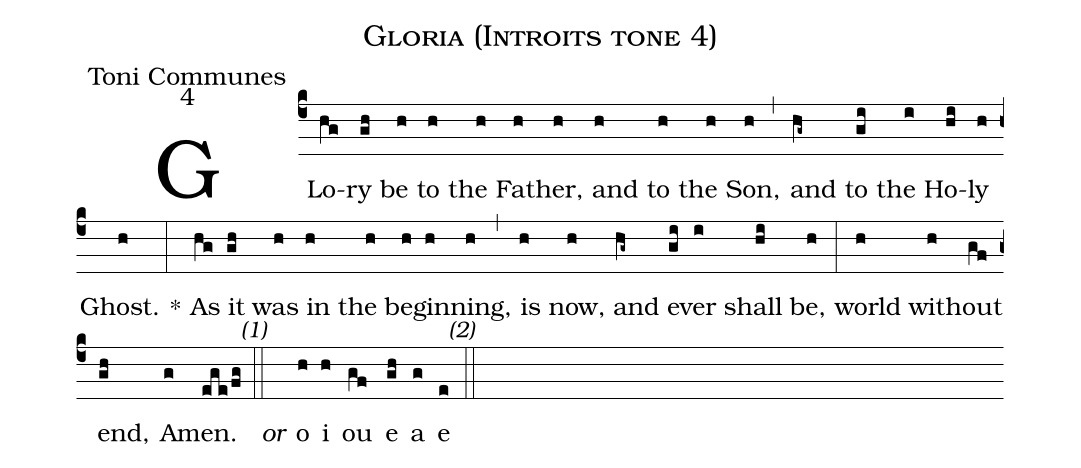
name:Gloria (Introits tone 4);
office-part:Toni Communes;
mode:4;
%%
(c4) GLo(hg)ry(gh) be(h) to(h) the(h) Fa(h)ther,(h) and(h) to(h) the(h) Son,(h) (,) and(hg~) to(gi) the(i) Ho(hi)ly(h) Ghost.(h) *(:) As(hg) it(gh) was(h) in(h) the(h) be(h)gin(h)ning,(h) (,) is(h) now,(h) and(hg~) e(gi)ver(i) shall(hi) be,(h) (:) world(h) with(h)out(gf) end,(gh) A(g)men.(ege/fg) <alt>(1)</alt> (::) <i>or</i>() <eu>o(h) i(h) ou(gf) e(gh) a(g) e(e) </eu> <alt>(2)</alt>(::)
